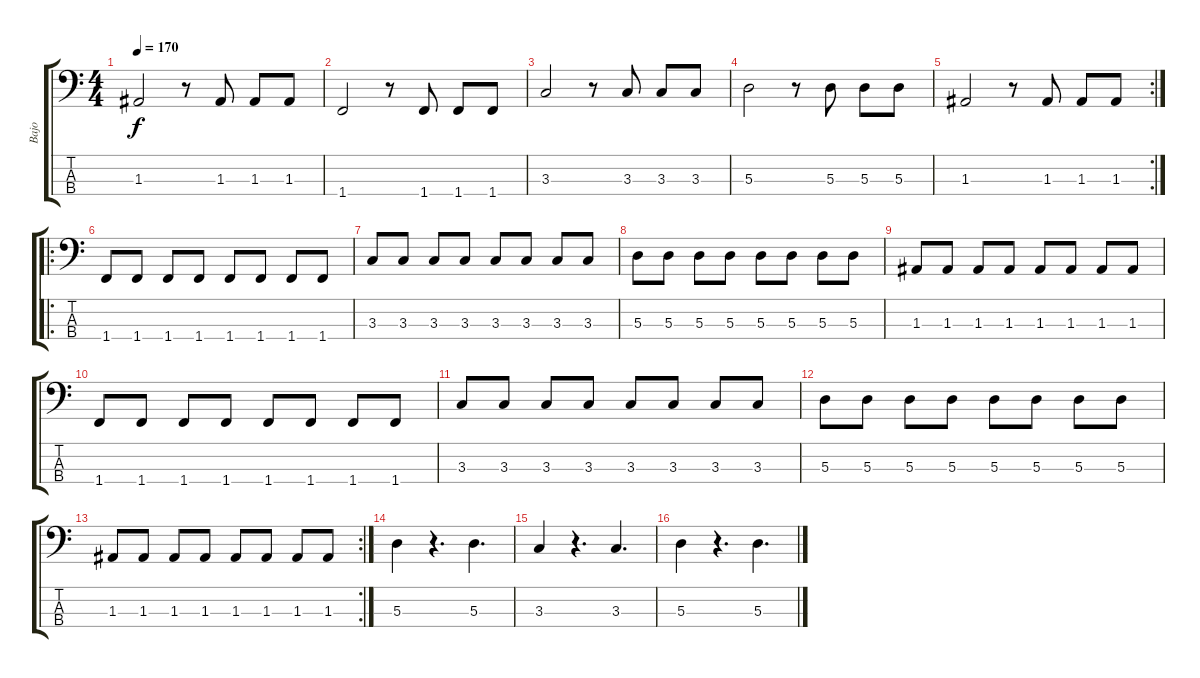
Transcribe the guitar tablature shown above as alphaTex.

\track ("Bajo" "Bajo") {instrument electricbassfinger}
\staff {score tabs}
\tuning (G2 D2 A1 E1) {hide}
\ts (4 4)
\tempo 170
\clef f4
\ks c
1.3.2{dy f} r.8 1.3.8 1.3.8 1.3.8 |
1.4.2 r.8 1.4.8 1.4.8 1.4.8 |
3.3.2 r.8 3.3.8 3.3.8 3.3.8 |
5.3.2 r.8 5.3.8 5.3.8 5.3.8 |
\rc 2
1.3.2 r.8 1.3.8 1.3.8 1.3.8 |
\ro
1.4.8 1.4.8 1.4.8 1.4.8 1.4.8 1.4.8 1.4.8 1.4.8 |
3.3.8 3.3.8 3.3.8 3.3.8 3.3.8 3.3.8 3.3.8 3.3.8 |
5.3.8 5.3.8 5.3.8 5.3.8 5.3.8 5.3.8 5.3.8 5.3.8 |
1.3.8 1.3.8 1.3.8 1.3.8 1.3.8 1.3.8 1.3.8 1.3.8 |
1.4.8 1.4.8 1.4.8 1.4.8 1.4.8 1.4.8 1.4.8 1.4.8 |
3.3.8 3.3.8 3.3.8 3.3.8 3.3.8 3.3.8 3.3.8 3.3.8 |
5.3.8 5.3.8 5.3.8 5.3.8 5.3.8 5.3.8 5.3.8 5.3.8 |
\rc 2
1.3.8 1.3.8 1.3.8 1.3.8 1.3.8 1.3.8 1.3.8 1.3.8 |
5.3.4 r.4{d} 5.3.4{d} |
3.3.4 r.4{d} 3.3.4{d} |
5.3.4 r.4{d} 5.3.4{d}
